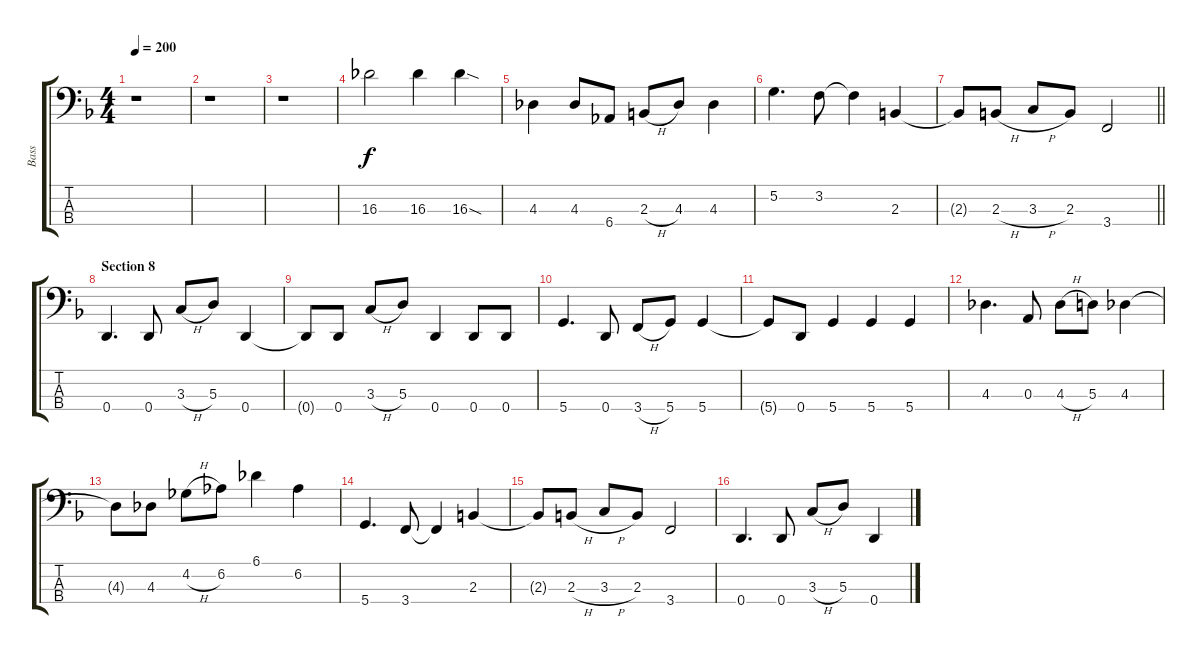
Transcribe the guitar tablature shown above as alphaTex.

\track ("Bass" "Bass") {instrument electricbassfinger}
\staff {score tabs}
\tuning (G2 D2 A1 D1) {hide}
\ts (4 4)
\tempo 200
\clef f4
\ks f
r.1{dy f} |
r.1 |
r.1 |
16.3.2 16.3.4 16.3{sod}.4 |
4.3.4 4.3.8 6.4.8 2.3{h}.8 4.3.8 4.3.4 |
5.2.4{d} 3.2.8 3.2{t}.4 2.3.4 |
\barLineRight lightlight
2.3{t}.8 2.3{h}.8 3.3{h}.8 2.3.8 3.4.2 |
\section ("" "Section 8")
0.4.4{d} 0.4.8 3.3{h}.8 5.3.8 0.4.4 |
0.4{t}.8 0.4.8 3.3{h}.8 5.3.8 0.4.4 0.4.8 0.4.8 |
5.4.4{d} 0.4.8 3.4{h}.8 5.4.8 5.4.4 |
5.4{t}.8 0.4.8 5.4.4 5.4.4 5.4.4 |
4.3.4{d} 0.3.8 4.3{h}.8 5.3.8 4.3.4 |
4.3{t}.8 4.3.8 4.2{h}.8 6.2.8 6.1.4 6.2.4 |
5.4.4{d} 3.4.8 3.4{t}.4 2.3.4 |
2.3{t}.8 2.3{h}.8 3.3{h}.8 2.3.8 3.4.2 |
0.4.4{d} 0.4.8 3.3{h}.8 5.3.8 0.4.4
